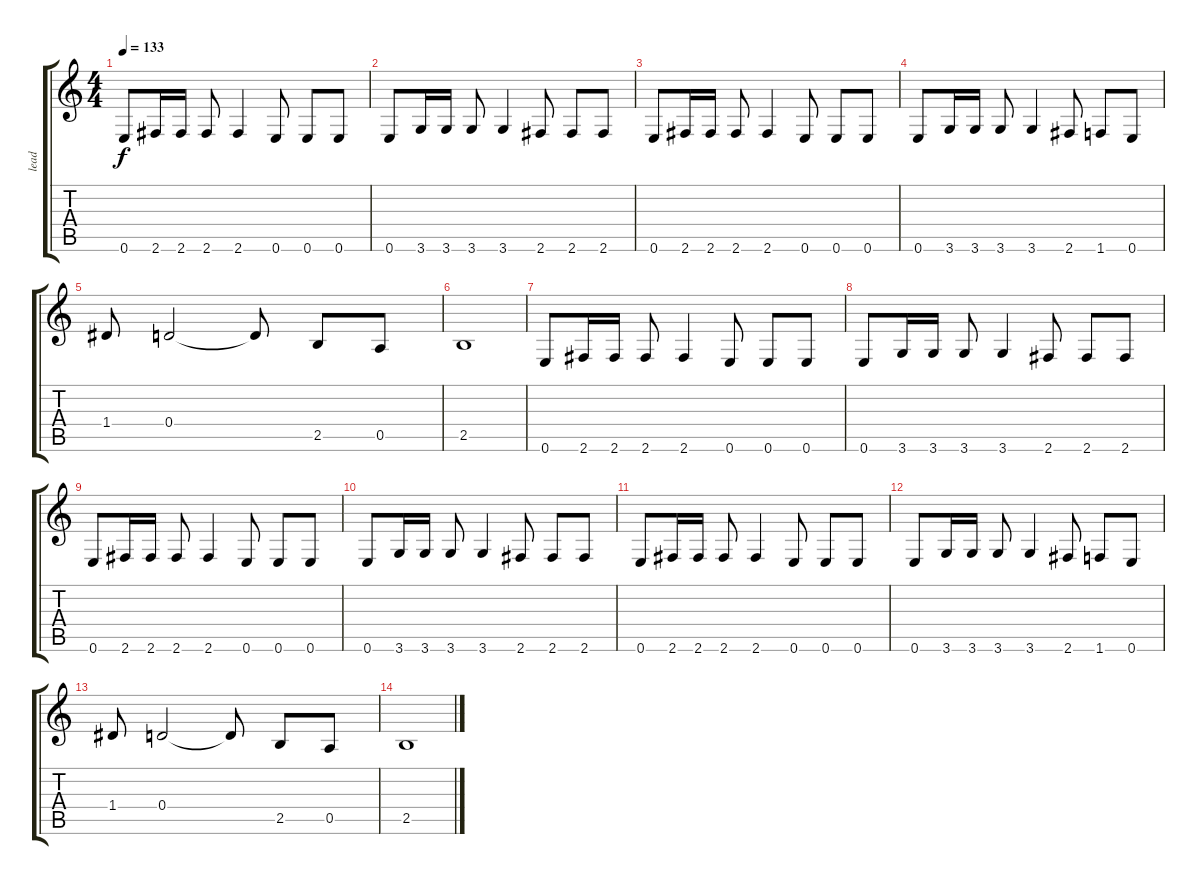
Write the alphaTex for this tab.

\track ("lead" "lead") {instrument overdrivenguitar}
\staff {score tabs}
\tuning (E4 B3 G3 D3 A2 E2) {hide}
\ts (4 4)
\tempo 133
\clef g2
\ks c
0.6.8{dy f} 2.6.16 2.6.16 2.6.8 2.6.4 0.6.8 0.6.8 0.6.8 |
0.6.8 3.6.16 3.6.16 3.6.8 3.6.4 2.6.8 2.6.8 2.6.8 |
0.6.8 2.6.16 2.6.16 2.6.8 2.6.4 0.6.8 0.6.8 0.6.8 |
0.6.8 3.6.16 3.6.16 3.6.8 3.6.4 2.6.8 1.6.8 0.6.8 |
1.4.8 0.4.2 0.4{t}.8 2.5.8 0.5.8 |
2.5.1 |
0.6.8 2.6.16 2.6.16 2.6.8 2.6.4 0.6.8 0.6.8 0.6.8 |
0.6.8 3.6.16 3.6.16 3.6.8 3.6.4 2.6.8 2.6.8 2.6.8 |
0.6.8 2.6.16 2.6.16 2.6.8 2.6.4 0.6.8 0.6.8 0.6.8 |
0.6.8 3.6.16 3.6.16 3.6.8 3.6.4 2.6.8 2.6.8 2.6.8 |
0.6.8 2.6.16 2.6.16 2.6.8 2.6.4 0.6.8 0.6.8 0.6.8 |
0.6.8 3.6.16 3.6.16 3.6.8 3.6.4 2.6.8 1.6.8 0.6.8 |
1.4.8 0.4.2 0.4{t}.8 2.5.8 0.5.8 |
2.5.1
